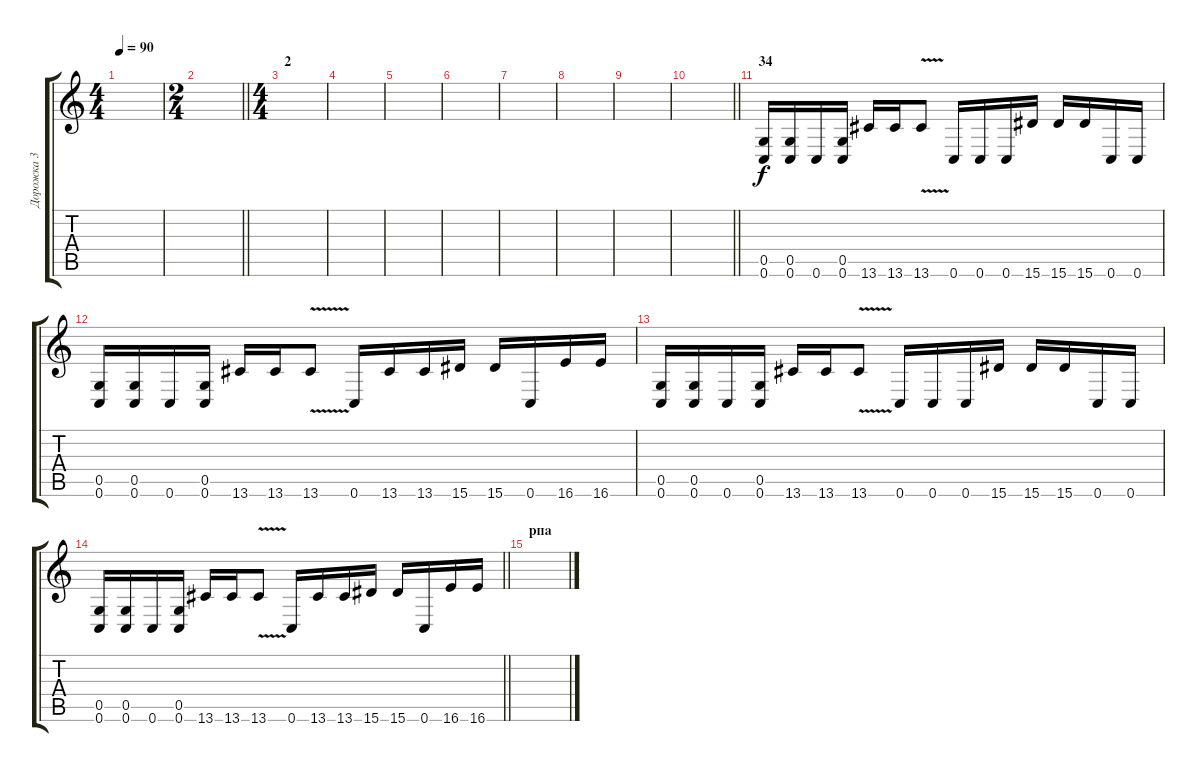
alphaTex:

\track ("Дорожка 3" "Дорожка 3") {instrument distortionguitar}
\staff {score tabs}
\tuning (D4 A3 F3 C3 G2 C2) {hide}
\ts (4 4)
\tempo 90
\clef g2
\ks c
|
\ts (2 4)
\barLineRight lightlight
|
\ts (4 4)
\section ("" "2")
|
|
|
|
|
|
|
\barLineRight lightlight
|
\section ("" "34")
(0.5 0.6).16 (0.5 0.6).16 0.6.16 (0.5 0.6).16 13.6.16 13.6.16 13.6{v}.8 0.6.16 0.6.16 0.6.16 15.6.16 15.6.16 15.6.16 0.6.16 0.6.16 |
(0.5 0.6).16 (0.5 0.6).16 0.6.16 (0.5 0.6).16 13.6.16 13.6.16 13.6{v}.8 0.6.16 13.6.16 13.6.16 15.6.16 15.6.16 0.6.16 16.6.16 16.6.16 |
(0.5 0.6).16 (0.5 0.6).16 0.6.16 (0.5 0.6).16 13.6.16 13.6.16 13.6{v}.8 0.6.16 0.6.16 0.6.16 15.6.16 15.6.16 15.6.16 0.6.16 0.6.16 |
\barLineRight lightlight
(0.5 0.6).16 (0.5 0.6).16 0.6.16 (0.5 0.6).16 13.6.16 13.6.16 13.6{v}.8 0.6.16 13.6.16 13.6.16 15.6.16 15.6.16 0.6.16 16.6.16 16.6.16 |
\section ("" "рпа")
